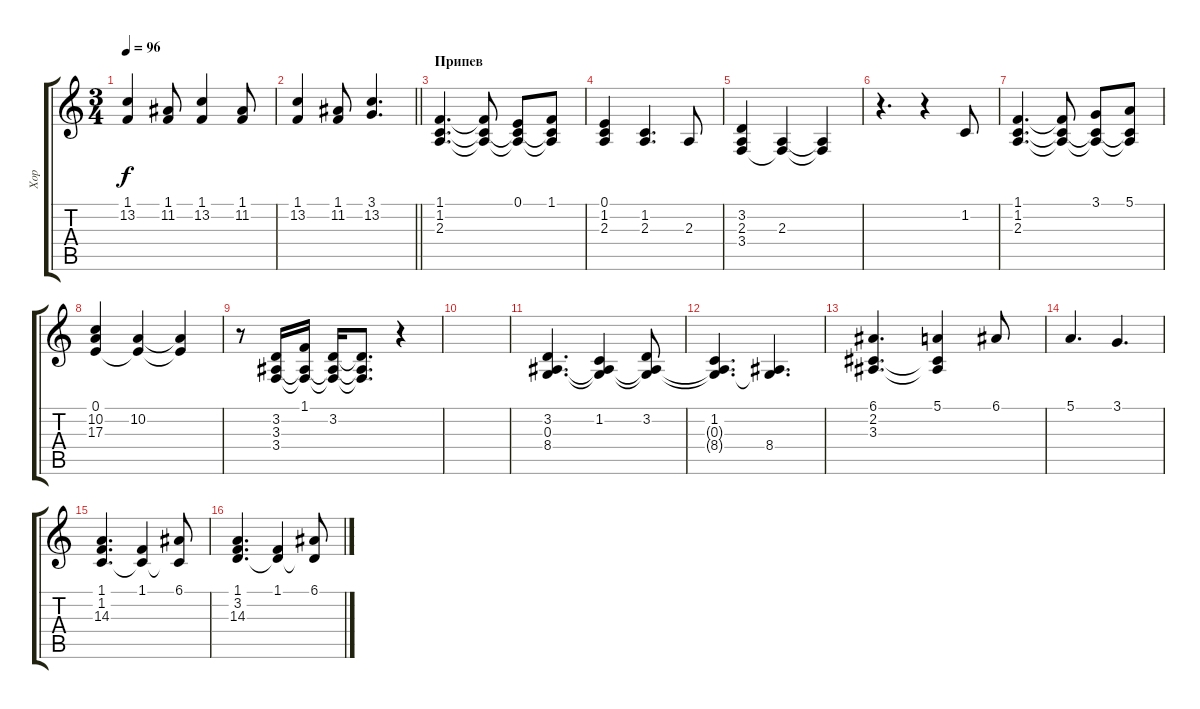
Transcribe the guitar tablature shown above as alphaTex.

\track ("Хор" "Хор") {instrument choiraahs}
\staff {score tabs}
\tuning (E4 B3 G3 D3 A2 E2) {hide}
\ts (3 4)
\tempo 96
\clef g2
\ks c
(1.1 13.2).4{dy f} (1.1 11.2).8 (1.1 13.2).4 (1.1 11.2).8 |
\barLineRight lightlight
(1.1 13.2).4 (1.1 11.2).8 (3.1 13.2).4{d} |
\section ("" "Припев")
(1.1 1.2 2.3).4{d} (1.1{t} 1.2{t} 2.3{t}).8 (0.1 1.2{t} 2.3{t}).8 (1.1 1.2{t} 2.3{t}).8 |
(0.1 1.2 2.3).4 (1.2 2.3).4{d} 2.3.8 |
(3.2 2.3 3.4).4 (2.3 3.4{t}).4 (2.3{t} 3.4{t}).4 |
r.4{d} r.4 1.2.8 |
(1.1 1.2 2.3).4{d} (1.1{t} 1.2{t} 2.3{t}).8 (3.1 1.2{t} 2.3{t}).8 (5.1 1.2{t} 2.3{t}).8 |
(0.1 10.2 17.3).4 (0.1{t} 10.2).4 (0.1{t} 10.2{t}).4 |
r.8 (3.2 3.3 3.4).16 (1.1 3.3{t} 3.4{t}).16 (3.2 3.3{t} 3.4{t}).16 (3.2{t} 3.3{t} 3.4{t}).8{d} r.4 |
|
(3.2 0.3 8.4).4{d} (1.2 0.3{t} 8.4{t}).4 (3.2 0.3{t} 8.4{t}).8 |
(1.2 0.3{t} 8.4{t}).4{d} (0.3{t} 8.4).4{d} |
(6.1 2.2 3.3).4{d} (5.1 2.2{t} 3.3{t}).4 6.1.8 |
5.1.4{d} 3.1.4{d} |
(1.1 1.2 14.3).4{d} (1.1 1.2{t}).4 (6.1 1.2{t}).8 |
(1.1 3.2 14.3).4{d} (1.1 3.2{t}).4 (6.1 3.2{t}).8
